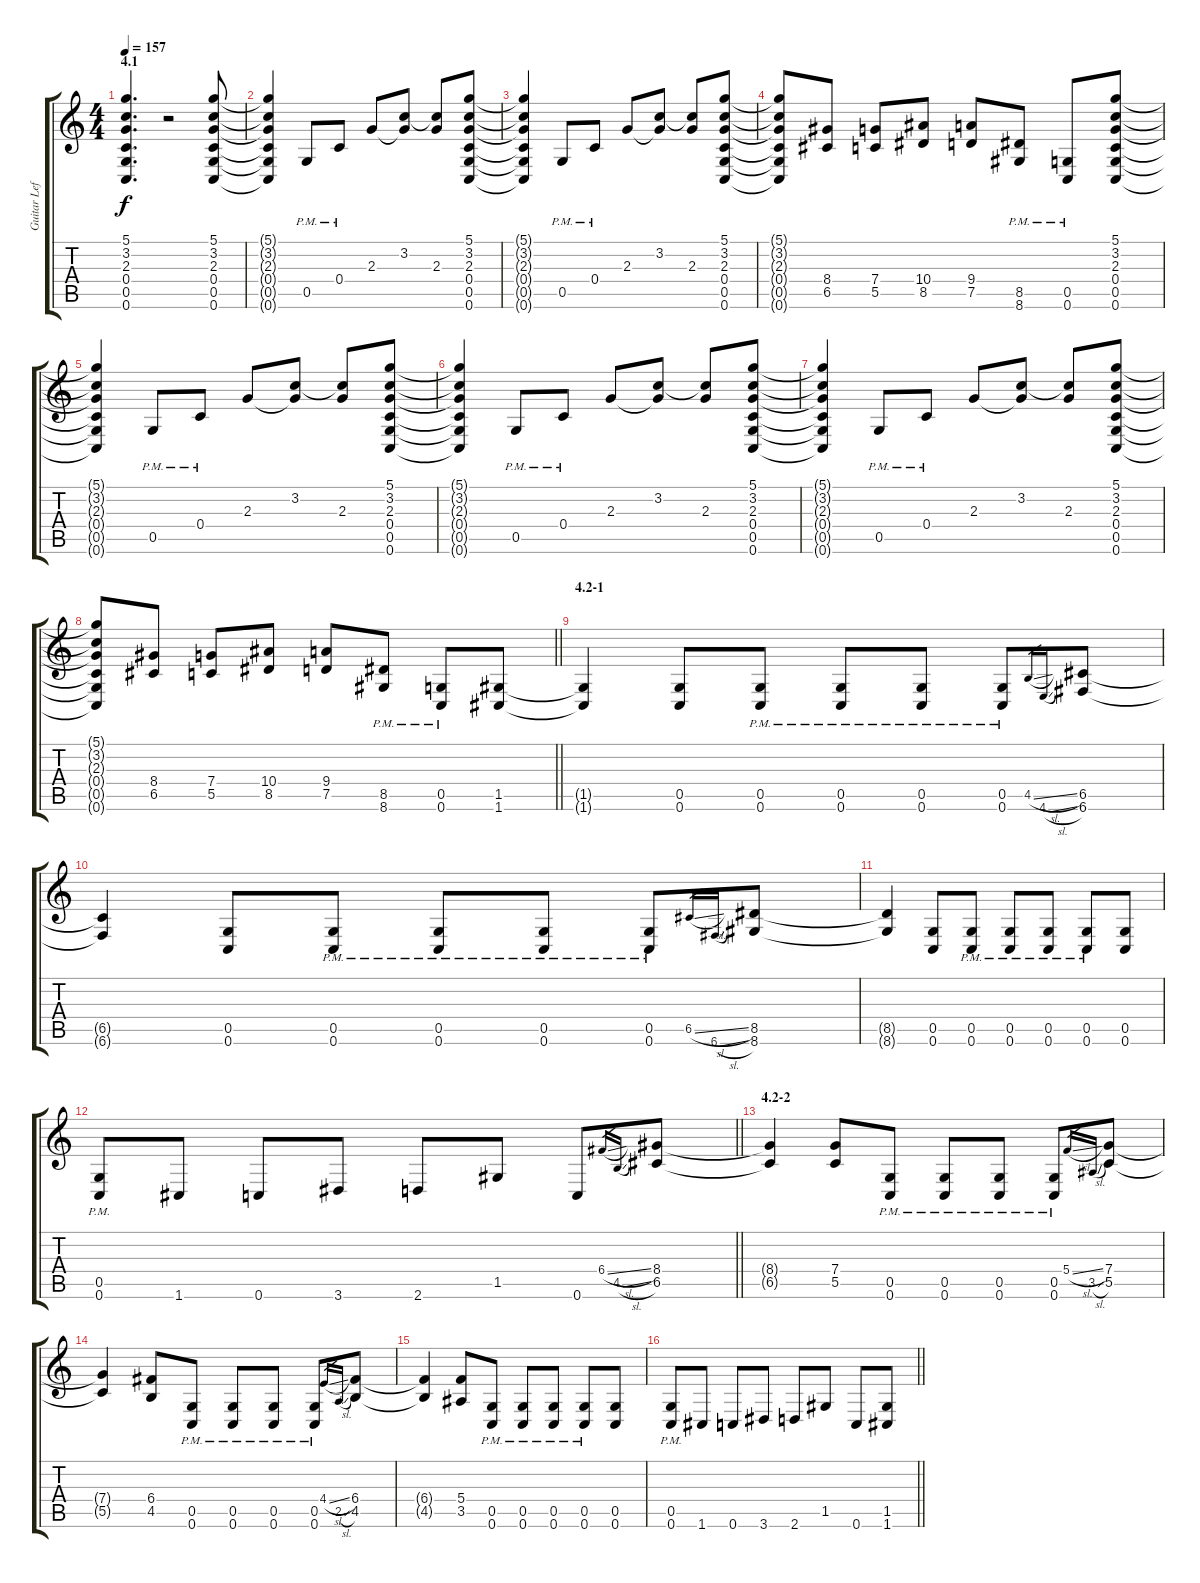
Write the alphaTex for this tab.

\track ("Guitar Left" "Guitar Lef") {instrument distortionguitar}
\staff {score tabs}
\tuning (D4 A3 F3 C3 G2 C2) {hide}
\ts (4 4)
\section ("" "4.1")
\tempo 157
\clef g2
\ks c
(5.1{t} 3.2{t} 2.3{t} 0.4{t} 0.5{t} 0.6{t}).4{d dy f} r.2 (5.1 3.2 2.3 0.4 0.5 0.6).8 |
(5.1{t} 3.2{t} 2.3{t} 0.4{t} 0.5{t} 0.6{t}).4 0.5{pm}.8 0.4{pm}.8 2.3.8 (3.2 2.3{t}).8 (3.2{t} 2.3).8 (5.1 3.2 2.3 0.4 0.5 0.6).8 |
(5.1{t} 3.2{t} 2.3{t} 0.4{t} 0.5{t} 0.6{t}).4 0.5{pm}.8 0.4{pm}.8 2.3.8 (3.2 2.3{t}).8 (3.2{t} 2.3).8 (5.1 3.2 2.3 0.4 0.5 0.6).8 |
(5.1{t} 3.2{t} 2.3{t} 0.4{t} 0.5{t} 0.6{t}).8 (8.4 6.5).8 (7.4 5.5).8 (10.4 8.5).8 (9.4 7.5).8 (8.5{pm} 8.6{pm}).8 (0.5{pm} 0.6{pm}).8 (5.1 3.2 2.3 0.4 0.5 0.6).8 |
(5.1{t} 3.2{t} 2.3{t} 0.4{t} 0.5{t} 0.6{t}).4 0.5{pm}.8 0.4{pm}.8 2.3.8 (3.2 2.3{t}).8 (3.2{t} 2.3).8 (5.1 3.2 2.3 0.4 0.5 0.6).8 |
(5.1{t} 3.2{t} 2.3{t} 0.4{t} 0.5{t} 0.6{t}).4 0.5{pm}.8 0.4{pm}.8 2.3.8 (3.2 2.3{t}).8 (3.2{t} 2.3).8 (5.1 3.2 2.3 0.4 0.5 0.6).8 |
(5.1{t} 3.2{t} 2.3{t} 0.4{t} 0.5{t} 0.6{t}).4 0.5{pm}.8 0.4{pm}.8 2.3.8 (3.2 2.3{t}).8 (3.2{t} 2.3).8 (5.1 3.2 2.3 0.4 0.5 0.6).8 |
\barLineRight lightlight
(5.1{t} 3.2{t} 2.3{t} 0.4{t} 0.5{t} 0.6{t}).8 (8.4 6.5).8 (7.4 5.5).8 (10.4 8.5).8 (9.4 7.5).8 (8.5{pm} 8.6{pm}).8 (0.5{pm} 0.6{pm}).8 (1.5 1.6).8 |
\section ("" "4.2-1")
(1.5{t} 1.6{t}).4 (0.5 0.6).8 (0.5{pm} 0.6{pm}).8 (0.5{pm} 0.6{pm}).8 (0.5{pm} 0.6{pm}).8 (0.5{pm} 0.6{pm}).8 4.5{sl}.16{gr} 4.6{sl}.16{gr} (6.5 6.6).8 |
(6.5{t} 6.6{t}).4 (0.5 0.6).8 (0.5{pm} 0.6{pm}).8 (0.5{pm} 0.6{pm}).8 (0.5{pm} 0.6{pm}).8 (0.5{pm} 0.6{pm}).8 6.5{sl}.16{gr} 6.6{sl}.16{gr} (8.5 8.6).8 |
(8.5{t} 8.6{t}).4 (0.5 0.6).8 (0.5{pm} 0.6{pm}).8 (0.5{pm} 0.6{pm}).8 (0.5{pm} 0.6{pm}).8 (0.5{pm} 0.6{pm}).8 (0.5 0.6).8 |
\barLineRight lightlight
(0.5{pm} 0.6{pm}).8 1.6.8 0.6.8 3.6.8 2.6.8 1.5.8 0.6.8 6.4{sl}.16{gr} 4.5{sl}.16{gr} (8.4 6.5).8 |
\section ("" "4.2-2")
(8.4{t} 6.5{t}).4 (7.4 5.5).8 (0.5{pm} 0.6{pm}).8 (0.5{pm} 0.6{pm}).8 (0.5{pm} 0.6{pm}).8 (0.5{pm} 0.6{pm}).8 5.4{sl}.16{gr} 3.5{sl}.16{gr} (7.4 5.5).8 |
(7.4{t} 5.5{t}).4 (6.4 4.5).8 (0.5{pm} 0.6{pm}).8 (0.5{pm} 0.6{pm}).8 (0.5{pm} 0.6{pm}).8 (0.5{pm} 0.6{pm}).8 4.4{sl}.16{gr} 2.5{sl}.16{gr} (6.4 4.5).8 |
(6.4{t} 4.5{t}).4 (5.4 3.5).8 (0.5{pm} 0.6{pm}).8 (0.5{pm} 0.6{pm}).8 (0.5{pm} 0.6{pm}).8 (0.5{pm} 0.6{pm}).8 (0.5 0.6).8 |
\barLineRight lightlight
(0.5{pm} 0.6{pm}).8 1.6.8 0.6.8 3.6.8 2.6.8 1.5.8 0.6.8 (1.5 1.6).8
